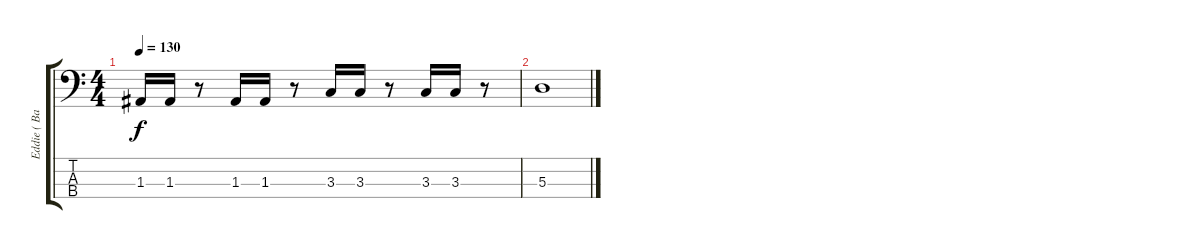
\track ("Eddie ( Bass )" "Eddie ( Ba") {instrument electricbassfinger}
\staff {score tabs}
\tuning (G2 D2 A1 E1) {hide}
\ts (4 4)
\tempo 130
\clef f4
\ks c
1.3.16{dy f} 1.3.16 r.8 1.3.16 1.3.16 r.8 3.3.16 3.3.16 r.8 3.3.16 3.3.16 r.8 |
5.3.1
